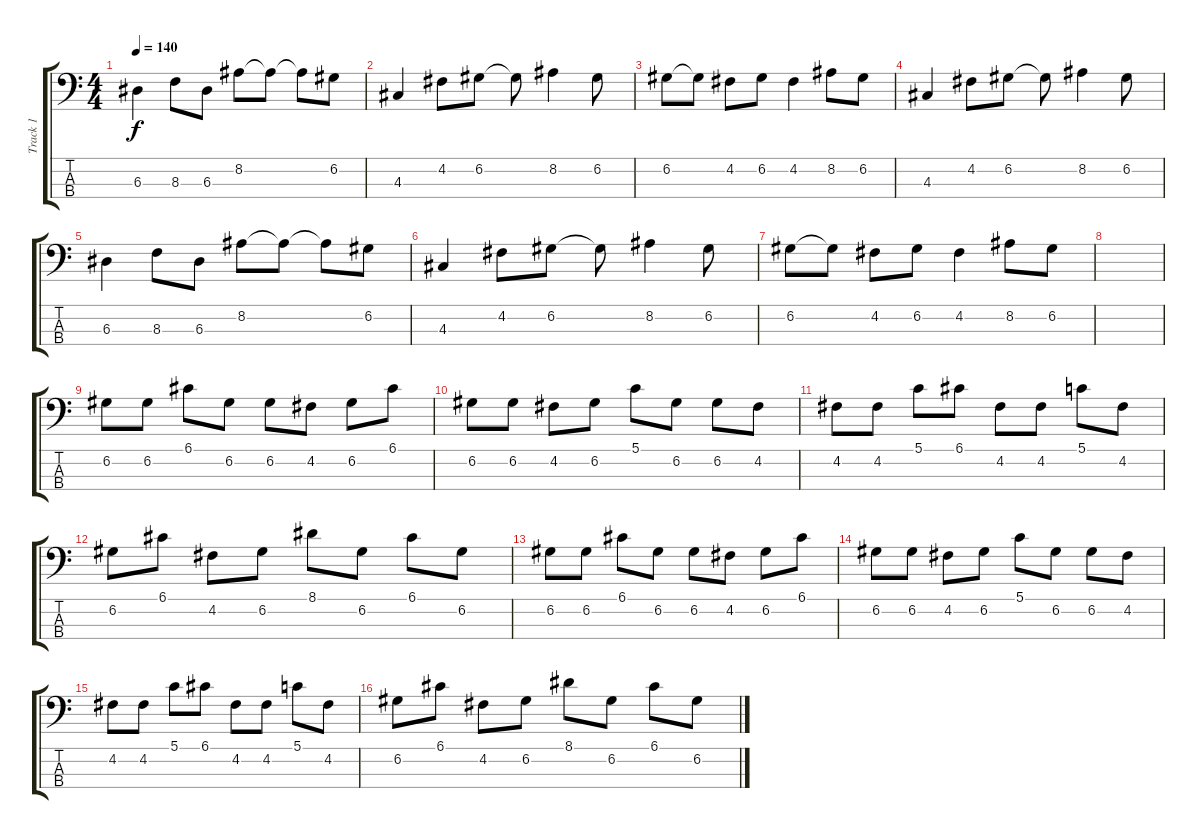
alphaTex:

\track ("Track 1" "Track 1") {instrument electricbasspick}
\staff {score tabs}
\tuning (G2 D2 A1 E1) {hide}
\ts (4 4)
\tempo 140
\clef f4
\ks c
6.3.4{dy f} 8.3.8 6.3.8 8.2.8 8.2{t}.8 8.2{t}.8 6.2.8 |
4.3.4 4.2.8 6.2.8 6.2{t}.8 8.2.4 6.2.8 |
6.2.8 6.2{t}.8 4.2.8 6.2.8 4.2.4 8.2.8 6.2.8 |
4.3.4 4.2.8 6.2.8 6.2{t}.8 8.2.4 6.2.8 |
6.3.4 8.3.8 6.3.8 8.2.8 8.2{t}.8 8.2{t}.8 6.2.8 |
4.3.4 4.2.8 6.2.8 6.2{t}.8 8.2.4 6.2.8 |
6.2.8 6.2{t}.8 4.2.8 6.2.8 4.2.4 8.2.8 6.2.8 |
|
6.2.8 6.2.8 6.1.8 6.2.8 6.2.8 4.2.8 6.2.8 6.1.8 |
6.2.8 6.2.8 4.2.8 6.2.8 5.1.8 6.2.8 6.2.8 4.2.8 |
4.2.8 4.2.8 5.1.8 6.1.8 4.2.8 4.2.8 5.1.8 4.2.8 |
6.2.8 6.1.8 4.2.8 6.2.8 8.1.8 6.2.8 6.1.8 6.2.8 |
6.2.8 6.2.8 6.1.8 6.2.8 6.2.8 4.2.8 6.2.8 6.1.8 |
6.2.8 6.2.8 4.2.8 6.2.8 5.1.8 6.2.8 6.2.8 4.2.8 |
4.2.8 4.2.8 5.1.8 6.1.8 4.2.8 4.2.8 5.1.8 4.2.8 |
6.2.8 6.1.8 4.2.8 6.2.8 8.1.8 6.2.8 6.1.8 6.2.8
